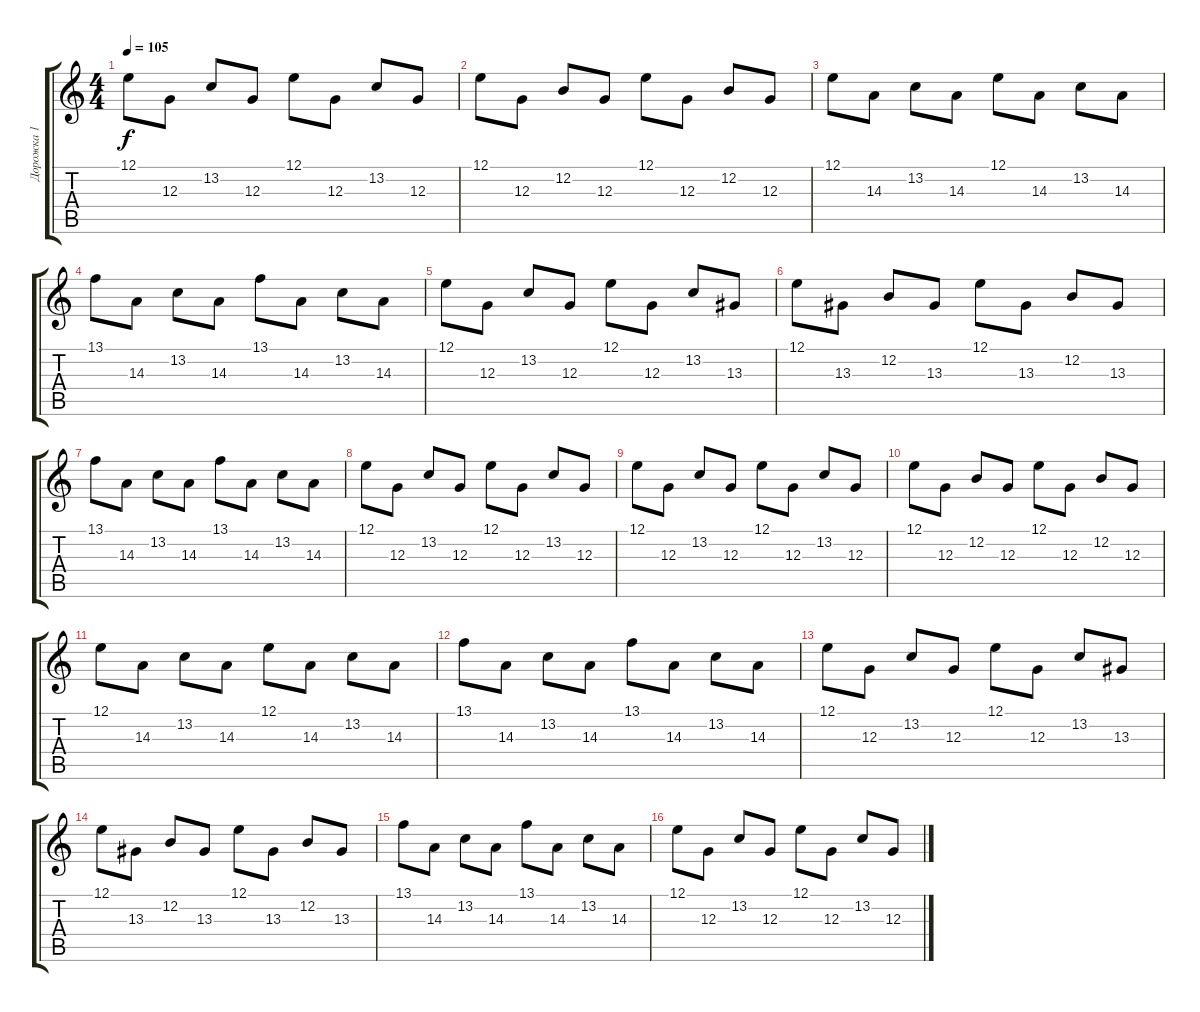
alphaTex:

\track ("Дорожка 1" "Дорожка 1") {instrument pad1newage}
\staff {score tabs}
\tuning (E4 B3 G3 D3 A2 E2) {hide}
\ts (4 4)
\tempo 105
\clef g2
\ks c
12.1.8{dy f} 12.3.8 13.2.8 12.3.8 12.1.8 12.3.8 13.2.8 12.3.8 |
12.1.8 12.3.8 12.2.8 12.3.8 12.1.8 12.3.8 12.2.8 12.3.8 |
12.1.8 14.3.8 13.2.8 14.3.8 12.1.8 14.3.8 13.2.8 14.3.8 |
13.1.8 14.3.8 13.2.8 14.3.8 13.1.8 14.3.8 13.2.8 14.3.8 |
12.1.8 12.3.8 13.2.8 12.3.8 12.1.8 12.3.8 13.2.8 13.3.8 |
12.1.8 13.3.8 12.2.8 13.3.8 12.1.8 13.3.8 12.2.8 13.3.8 |
13.1.8 14.3.8 13.2.8 14.3.8 13.1.8 14.3.8 13.2.8 14.3.8 |
12.1.8 12.3.8 13.2.8 12.3.8 12.1.8 12.3.8 13.2.8 12.3.8 |
12.1.8 12.3.8 13.2.8 12.3.8 12.1.8 12.3.8 13.2.8 12.3.8 |
12.1.8 12.3.8 12.2.8 12.3.8 12.1.8 12.3.8 12.2.8 12.3.8 |
12.1.8 14.3.8 13.2.8 14.3.8 12.1.8 14.3.8 13.2.8 14.3.8 |
13.1.8 14.3.8 13.2.8 14.3.8 13.1.8 14.3.8 13.2.8 14.3.8 |
12.1.8 12.3.8 13.2.8 12.3.8 12.1.8 12.3.8 13.2.8 13.3.8 |
12.1.8 13.3.8 12.2.8 13.3.8 12.1.8 13.3.8 12.2.8 13.3.8 |
13.1.8 14.3.8 13.2.8 14.3.8 13.1.8 14.3.8 13.2.8 14.3.8 |
12.1.8 12.3.8 13.2.8 12.3.8 12.1.8 12.3.8 13.2.8 12.3.8
